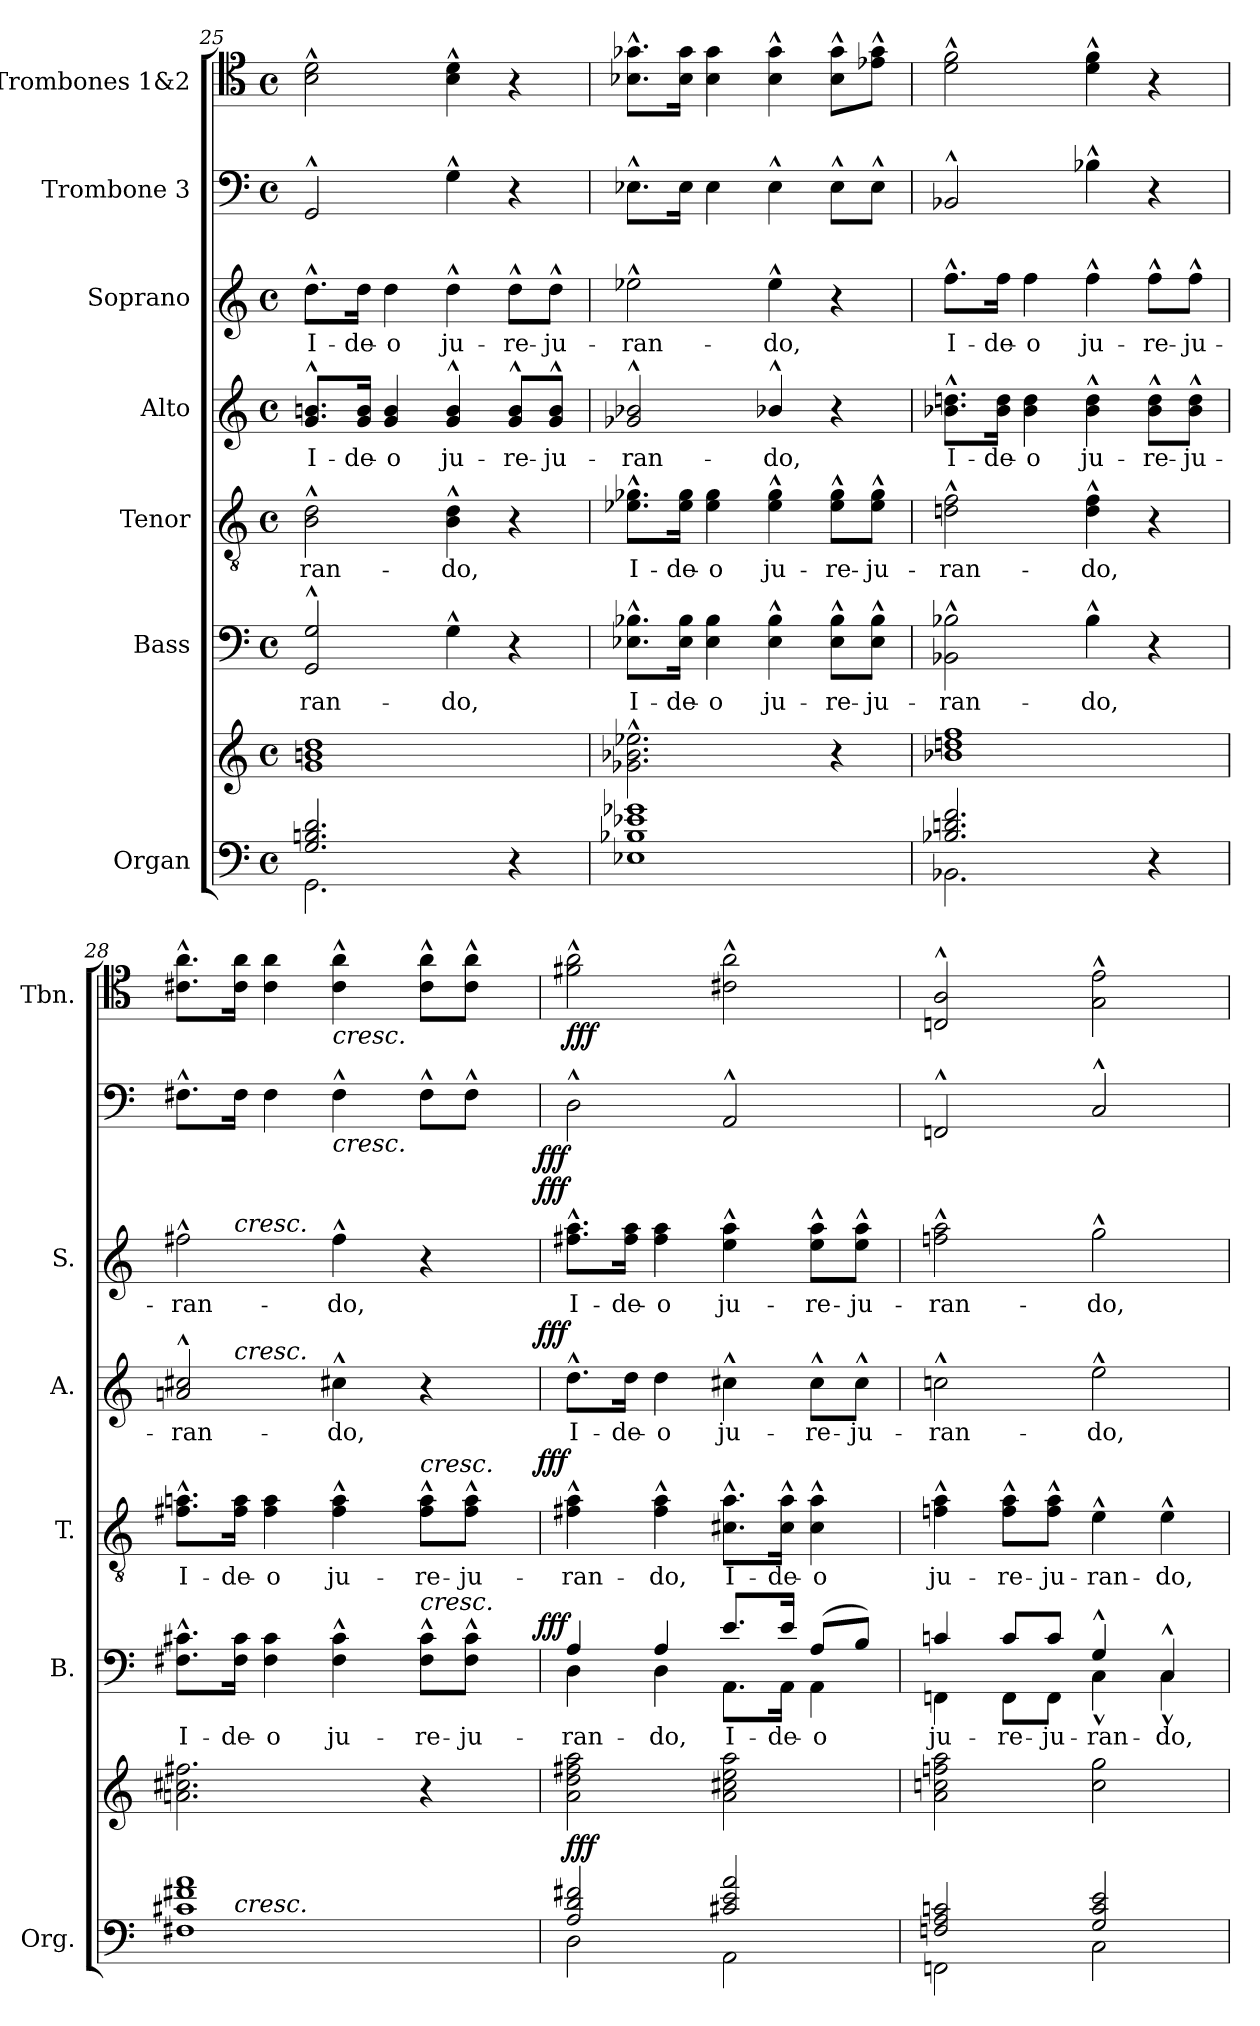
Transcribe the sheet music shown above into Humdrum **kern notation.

**kern	**kern	**dynam	**kern	**text	**dynam	**kern	**text	**dynam	**kern	**text	**dynam	**kern	**text	**dynam	**kern	**dynam	**kern	**dynam
*part7	*part7	*part7	*part6	*part6	*part6	*part5	*part5	*part5	*part4	*part4	*part4	*part3	*part3	*part3	*part2	*part2	*part1	*part1
*staff8	*staff7	*staff7/8	*staff6	*staff6	*staff6	*staff5	*staff5	*staff5	*staff4	*staff4	*staff4	*staff3	*staff3	*staff3	*staff2	*staff2	*staff1	*staff1
*I"Organ	*	*	*I"Bass	*	*	*I"Tenor	*	*	*I"Alto	*	*	*I"Soprano	*	*	*I"Trombone 3	*	*I"Trombones 1&2	*
*I'Org.	*	*	*I'B.	*	*	*I'T.	*	*	*I'A.	*	*	*I'S.	*	*	*	*	*I'Tbn.	*
*clefF4	*clefG2	*	*clefF4	*	*	*clefGv2	*	*	*clefG2	*	*	*clefG2	*	*	*clefF4	*	*clefC4	*
*	*	*	*	*	*	*ITrd7c12	*	*	*	*	*	*	*	*	*	*	*	*
*k[]	*k[]	*	*k[]	*	*	*k[]	*	*	*k[]	*	*	*k[]	*	*	*k[]	*	*k[]	*
*C:	*C:	*	*C:	*	*	*C:	*	*	*C:	*	*	*C:	*	*	*C:	*	*C:	*
*M4/4	*M4/4	*	*M4/4	*	*	*M4/4	*	*	*M4/4	*	*	*M4/4	*	*	*M4/4	*	*M4/4	*
*met(c)	*met(c)	*	*met(c)	*	*	*met(c)	*	*	*met(c)	*	*	*met(c)	*	*	*met(c)	*	*met(c)	*
=25	=25	=25	=25	=25	=25	=25	=25	=25	=25	=25	=25	=25	=25	=25	=25	=25	=25	=25
*^	*	*	*	*	*	*	*	*	*	*	*	*	*	*	*	*	*	*
!	!	!	!	!	!LO:LY:b:color=#000000	!	!	!	!	!	!	!	!	!	!	!	!	!	!
!	!	!	!	!	!	!	!	!LO:LY:b:color=#000000	!	!	!	!	!	!	!	!	!	!	!
!	!	!	!	!	!	!	!	!	!	!	!LO:LY:b:color=#000000	!	!	!	!	!	!	!	!
!	!	!	!	!	!	!	!	!	!	!	!	!	!	!LO:LY:b:color=#000000	!	!	!	!	!
2.Gi/ 2.Bni 2.di	2.GGi\	1gi 1bni 1ddi	.	2GGi/^^ 2Gi^^	-ran-	.	2BBi\^^ 2Di^^	-ran-	.	8.gi^^/ 8.bni^^/L	I-	.	8.dd^^i\L	I-	.	2GG^^i/	.	2Bi\^^ 2di^^	.
!	!	!	!	!	!	!	!	!	!	!	!LO:LY:b:color=#000000	!	!	!	!	!	!	!	!
!	!	!	!	!	!	!	!	!	!	!	!	!	!	!LO:LY:b:color=#000000	!	!	!	!	!
.	.	.	.	.	.	.	.	.	.	16gi/ 16bi/Jk	-de-	.	16ddi\Jk	-de-	.	.	.	.	.
!	!	!	!	!	!	!	!	!	!	!	!LO:LY:b:color=#000000	!	!	!	!	!	!	!	!
!	!	!	!	!	!	!	!	!	!	!	!	!	!	!LO:LY:b:color=#000000	!	!	!	!	!
.	.	.	.	.	.	.	.	.	.	4gi/ 4bi	-o	.	4ddi\	-o	.	.	.	.	.
!	!	!	!	!	!LO:LY:b:color=#000000	!	!	!	!	!	!	!	!	!	!	!	!	!	!
!	!	!	!	!	!	!	!	!LO:LY:b:color=#000000	!	!	!	!	!	!	!	!	!	!	!
!	!	!	!	!	!	!	!	!	!	!	!LO:LY:b:color=#000000	!	!	!	!	!	!	!	!
!	!	!	!	!	!	!	!	!	!	!	!	!	!	!LO:LY:b:color=#000000	!	!	!	!	!
.	.	.	.	4G^^i\	-do,	.	4BBi\^^ 4Di^^	-do,	.	4gi/^^ 4bi^^	ju-	.	4dd^^i\	ju-	.	4G^^i\	.	4Bi\^^ 4di^^	.
!	!	!	!	!	!	!	!	!	!	!	!LO:LY:b:color=#000000	!	!	!	!	!	!	!	!
!	!	!	!	!	!	!	!	!	!	!	!	!	!	!LO:LY:b:color=#000000	!	!	!	!	!
4r	4ryy	.	.	4r	.	.	4r	.	.	8gi^^/ 8bi^^/L	-re-	.	8dd^^i\L	-re-	.	4r	.	4r	.
!	!	!	!	!	!	!	!	!	!	!	!LO:LY:b:color=#000000	!	!	!	!	!	!	!	!
!	!	!	!	!	!	!	!	!	!	!	!	!	!	!LO:LY:b:color=#000000	!	!	!	!	!
.	.	.	.	.	.	.	.	.	.	8gi^^/ 8bi^^/J	-ju-	.	8dd^^i\J	-ju-	.	.	.	.	.
*v	*v	*	*	*	*	*	*	*	*	*	*	*	*	*	*	*	*	*	*
=26	=26	=26	=26	=26	=26	=26	=26	=26	=26	=26	=26	=26	=26	=26	=26	=26	=26	=26
!	!	!	!	!LO:LY:b:color=#000000	!	!	!	!	!	!	!	!	!	!	!	!	!	!
!	!	!	!	!	!	!	!LO:LY:b:color=#000000	!	!	!	!	!	!	!	!	!	!	!
!	!	!	!	!	!	!	!	!	!	!LO:LY:b:color=#000000	!	!	!	!	!	!	!	!
!	!	!	!	!	!	!	!	!	!	!	!	!	!LO:LY:b:color=#000000	!	!	!	!	!
1E-Xi 1B-Xi 1e-Xi 1g-Xi	2.g-Xi\^^ 2.b-Xi^^ 2.ee-Xi^^	.	8.E-Xi^^\ 8.B-Xi^^\L	I-	.	8.E-Xi^^\ 8.G-Xi^^\L	I-	.	2g-Xi/^^ 2b-Xi^^	-ran-	.	2ee-X^^i\	-ran-	.	8.E-X^^i\L	.	8.B-Xi^^\ 8.g-Xi^^\L	.
!	!	!	!	!LO:LY:b:color=#000000	!	!	!	!	!	!	!	!	!	!	!	!	!	!
!	!	!	!	!	!	!	!LO:LY:b:color=#000000	!	!	!	!	!	!	!	!	!	!	!
.	.	.	16E-i\ 16B-i\Jk	-de-	.	16E-i\ 16G-i\Jk	-de-	.	.	.	.	.	.	.	16E-i\Jk	.	16B-i\ 16g-i\Jk	.
!	!	!	!	!LO:LY:b:color=#000000	!	!	!	!	!	!	!	!	!	!	!	!	!	!
!	!	!	!	!	!	!	!LO:LY:b:color=#000000	!	!	!	!	!	!	!	!	!	!	!
.	.	.	4E-i\ 4B-i	-o	.	4E-i\ 4G-i	-o	.	.	.	.	.	.	.	4E-i\	.	4B-i\ 4g-i	.
!	!	!	!	!LO:LY:b:color=#000000	!	!	!	!	!	!	!	!	!	!	!	!	!	!
!	!	!	!	!	!	!	!LO:LY:b:color=#000000	!	!	!	!	!	!	!	!	!	!	!
!	!	!	!	!	!	!	!	!	!	!LO:LY:b:color=#000000	!	!	!	!	!	!	!	!
!	!	!	!	!	!	!	!	!	!	!	!	!	!LO:LY:b:color=#000000	!	!	!	!	!
.	.	.	4E-i\^^ 4B-i^^	ju-	.	4E-i\^^ 4G-i^^	ju-	.	4b-X^^i/	-do,	.	4ee-^^i\	-do,	.	4E-^^i\	.	4B-i\^^ 4g-i^^	.
!	!	!	!	!LO:LY:b:color=#000000	!	!	!	!	!	!	!	!	!	!	!	!	!	!
!	!	!	!	!	!	!	!LO:LY:b:color=#000000	!	!	!	!	!	!	!	!	!	!	!
.	4r	.	8E-i^^\ 8B-i^^\L	-re-	.	8E-i^^\ 8G-i^^\L	-re-	.	4r	.	.	4r	.	.	8E-^^i\L	.	8B-i^^\ 8g-i^^\L	.
!	!	!	!	!LO:LY:b:color=#000000	!	!	!	!	!	!	!	!	!	!	!	!	!	!
!	!	!	!	!	!	!	!LO:LY:b:color=#000000	!	!	!	!	!	!	!	!	!	!	!
.	.	.	8E-i^^\ 8B-i^^\J	-ju-	.	8E-i^^\ 8G-i^^\J	-ju-	.	.	.	.	.	.	.	8E-^^i\J	.	8e-Xi^^\ 8g-i^^\J	.
=27	=27	=27	=27	=27	=27	=27	=27	=27	=27	=27	=27	=27	=27	=27	=27	=27	=27	=27
*^	*	*	*	*	*	*	*	*	*	*	*	*	*	*	*	*	*	*
!	!	!	!	!	!LO:LY:b:color=#000000	!	!	!	!	!	!	!	!	!	!	!	!	!	!
!	!	!	!	!	!	!	!	!LO:LY:b:color=#000000	!	!	!	!	!	!	!	!	!	!	!
!	!	!	!	!	!	!	!	!	!	!	!LO:LY:b:color=#000000	!	!	!	!	!	!	!	!
!	!	!	!	!	!	!	!	!	!	!	!	!	!	!LO:LY:b:color=#000000	!	!	!	!	!
2.B-Xi/ 2.dni 2.fi	2.BB-Xi\	1b-Xi 1ddni 1ffi	.	2BB-Xi\^^ 2B-Xi^^	-ran-	.	2Dni\^^ 2Fi^^	-ran-	.	8.b-Xi^^\ 8.ddni^^\L	I-	.	8.ff^^i\L	I-	.	2BB-X^^i/	.	2di\^^ 2fi^^	.
!	!	!	!	!	!	!	!	!	!	!	!LO:LY:b:color=#000000	!	!	!	!	!	!	!	!
!	!	!	!	!	!	!	!	!	!	!	!	!	!	!LO:LY:b:color=#000000	!	!	!	!	!
.	.	.	.	.	.	.	.	.	.	16b-i\ 16ddi\Jk	-de-	.	16ffi\Jk	-de-	.	.	.	.	.
!	!	!	!	!	!	!	!	!	!	!	!LO:LY:b:color=#000000	!	!	!	!	!	!	!	!
!	!	!	!	!	!	!	!	!	!	!	!	!	!	!LO:LY:b:color=#000000	!	!	!	!	!
.	.	.	.	.	.	.	.	.	.	4b-i\ 4ddi	-o	.	4ffi\	-o	.	.	.	.	.
!	!	!	!	!	!LO:LY:b:color=#000000	!	!	!	!	!	!	!	!	!	!	!	!	!	!
!	!	!	!	!	!	!	!	!LO:LY:b:color=#000000	!	!	!	!	!	!	!	!	!	!	!
!	!	!	!	!	!	!	!	!	!	!	!LO:LY:b:color=#000000	!	!	!	!	!	!	!	!
!	!	!	!	!	!	!	!	!	!	!	!	!	!	!LO:LY:b:color=#000000	!	!	!	!	!
.	.	.	.	4B-^^i\	-do,	.	4Di\^^ 4Fi^^	-do,	.	4b-i\^^ 4ddi^^	ju-	.	4ff^^i\	ju-	.	4B-X^^i\	.	4di\^^ 4fi^^	.
!	!	!	!	!	!	!	!	!	!	!	!LO:LY:b:color=#000000	!	!	!	!	!	!	!	!
!	!	!	!	!	!	!	!	!	!	!	!	!	!	!LO:LY:b:color=#000000	!	!	!	!	!
4r	4ryy	.	.	4r	.	.	4r	.	.	8b-i^^\ 8ddi^^\L	-re-	.	8ff^^i\L	-re-	.	4r	.	4r	.
!	!	!	!	!	!	!	!	!	!	!	!LO:LY:b:color=#000000	!	!	!	!	!	!	!	!
!	!	!	!	!	!	!	!	!	!	!	!	!	!	!LO:LY:b:color=#000000	!	!	!	!	!
.	.	.	.	.	.	.	.	.	.	8b-i^^\ 8ddi^^\J	-ju-	.	8ff^^i\J	-ju-	.	.	.	.	.
!!LO:LB:g=z
=28	=28	=28	=28	=28	=28	=28	=28	=28	=28	=28	=28	=28	=28	=28	=28	=28	=28	=28	=28
!	!	!	!	!	!LO:LY:b:color=#000000	!	!	!	!	!	!	!	!	!	!	!	!	!	!
!	!	!	!	!	!	!	!	!LO:LY:b:color=#000000	!	!	!	!	!	!	!	!	!	!	!
!	!	!	!	!	!	!	!	!	!	!	!LO:LY:b:color=#000000	!	!	!	!	!	!	!	!
!	!	!	!	!	!	!	!	!	!	!	!	!	!	!LO:LY:b:color=#000000	!	!	!	!	!
*	*	*	*	*^	*	*	*^	*	*	*^	*	*	*^	*	*	*^	*	*	*
*	*	*	*	*	*	*	*	*	*	*	*	*	*^	*	*	*	*^	*	*	*	*	*	*	*
1F#Xi 1c#Xi 1f#Xi 1ai	8.ryy	2.ani\ 2.cc#Xi 2.ff#Xi	.	8.F#Xi^^\ 8.c#Xi^^\L	2ryy	I-	.	8.F#Xi^^\ 8.Ani^^\L	2ryy	I-	.	2ani/^^ 2cc#Xi^^	2ryy	8.ryy	-ran-	.	2ff#X^^i\	2ryy	8.ryy	-ran-	.	8.F#X^^i\L	2ryy	.	8.c#Xi^^\ 8.ai^^\L	.
!	!	!	!	!	!	!LO:LY:b:color=#000000	!	!	!	!	!	!	!	!	!	!	!	!	!	!	!	!	!	!	!	!
!	!	!	!	!	!	!	!	!	!	!	!	!	!	!	!	!	!	!	!LO:TX:a:i:t=cresc.	!	!	!	!	!	!	!
!	!	!	!	!	!	!	!	!	!	!	!	!	!	!LO:TX:a:i:t=cresc.	!	!	!	!	!	!	!	!	!	!	!	!
!	!LO:TX:a:i:t=cresc.	!	!	!	!	!	!	!	!	!	!	!	!	!	!	!	!	!	!	!	!	!	!	!	!	!
!	!	!	!	!	!	!	!	!	!	!LO:LY:b:color=#000000	!	!	!	!	!	!	!	!	!	!	!	!	!	!	!	!
.	2ryy	.	.	16F#i\ 16c#i\Jk	.	-de-	.	16F#i\ 16Ai\Jk	.	-de-	.	.	.	2ryy	.	.	.	.	2ryy	.	.	16F#i\Jk	.	.	16c#i\ 16ai\Jk	.
!	!	!	!	!	!	!LO:LY:b:color=#000000	!	!	!	!	!	!	!	!	!	!	!	!	!	!	!	!	!	!	!	!
!	!	!	!	!	!	!	!	!	!	!LO:LY:b:color=#000000	!	!	!	!	!	!	!	!	!	!	!	!	!	!	!	!
.	.	.	.	4F#i\ 4c#i	.	-o	.	4F#i\ 4Ai	.	-o	.	.	.	.	.	.	.	.	.	.	.	4F#i\	.	.	4c#i\ 4ai	.
!	!	!	!	!	!	!LO:LY:b:color=#000000	!	!	!	!	!	!	!	!	!	!	!	!	!	!	!	!	!	!	!	!
!	!	!	!	!	!	!	!	!	!	!LO:LY:b:color=#000000	!	!	!	!	!	!	!	!	!	!	!	!	!	!	!	!
!	!	!	!	!	!	!	!	!	!	!	!	!	!	!	!LO:LY:b:color=#000000	!	!	!	!	!	!	!	!	!	!	!
!	!	!	!	!	!	!	!	!	!	!	!	!	!	!	!	!	!	!	!	!	!	!	!	!	!LO:TX:b:i:t=cresc.	!
!	!	!	!	!	!	!	!	!	!	!	!	!	!	!	!	!	!	!	!	!	!	!LO:TX:b:i:t=cresc.	!	!	!	!
!	!	!	!	!	!	!	!	!	!	!	!	!	!	!	!	!	!	!	!	!LO:LY:b:color=#000000	!	!	!	!	!	!
.	.	.	.	4F#i\^^ 4c#i^^	4ryy	ju-	.	4F#i\^^ 4Ai^^	4ryy	ju-	.	4cc#X^^i\	4ryy	.	-do,	.	4ff#^^i\	4ryy	.	-do,	.	4F#^^i\	4ryy	.	4c#i\^^ 4ai^^	.
.	4ryy	.	.	.	.	.	.	.	.	.	.	.	.	4ryy	.	.	.	.	4ryy	.	.	.	.	.	.	.
!	!	!	!	!	!	!LO:LY:b:color=#000000	!	!	!	!	!	!	!	!	!	!	!	!	!	!	!	!	!	!	!	!
!	!	!	!	!	!	!	!	!LO:TX:a:i:t=cresc.	!	!	!	!	!	!	!	!	!	!	!	!	!	!	!	!	!	!
!	!	!	!	!LO:TX:a:i:t=cresc.	!	!	!	!	!	!	!	!	!	!	!	!	!	!	!	!	!	!	!	!	!	!
!	!	!	!	!	!	!	!	!	!	!LO:LY:b:color=#000000	!	!	!	!	!	!	!	!	!	!	!	!	!	!	!	!
.	.	4r	.	8F#i^^\ 8c#i^^\L	8ryy	-re-	.	8F#i^^\ 8Ai^^\L	8ryy	-re-	.	4r	8ryy	.	.	.	4r	8ryy	.	.	.	8F#^^i\L	8ryy	.	8c#i^^\ 8ai^^\L	.
!	!	!	!	!	!	!LO:LY:b:color=#000000	!	!	!	!	!	!	!	!	!	!	!	!	!	!	!	!	!	!	!	!
!	!	!	!	!	!	!	!	!	!	!LO:LY:b:color=#000000	!	!	!	!	!	!	!	!	!	!	!	!	!	!	!	!
.	.	.	.	8F#i^^\ 8c#i^^\J	16ryy	-ju-	.	8F#i^^\ 8Ai^^\J	16ryy	-ju-	.	.	16ryy	.	.	.	.	16ryy	.	.	.	8F#^^i\J	16ryy	.	8c#i^^\ 8ai^^\J	.
.	16ryy	.	.	.	32ryy	.	.	.	32ryy	.	.	.	32ryy	16ryy	.	.	.	32ryy	16ryy	.	.	.	32ryy	.	.	.
.	.	.	.	.	64ryy	.	.	.	64ryy	.	.	.	64ryy	.	.	.	.	64ryy	.	.	.	.	64ryy	.	.	.
.	.	.	.	.	128...ryy	.	.	.	128...ryy	.	.	.	128...ryy	.	.	.	.	128...ryy	.	.	.	.	128...ryy	.	.	.
.	.	.	.	.	1024ryy	.	fff	.	1024ryy	.	fff	.	1024ryy	.	.	fff	.	1024ryy	.	.	fff	.	1024ryy	fff	.	.
*	*	*	*	*	*	*	*	*v	*v	*	*	*	*	*	*	*	*v	*v	*v	*	*	*v	*v	*	*	*
*	*	*	*	*	*	*	*	*	*	*	*v	*v	*v	*	*	*	*	*	*	*	*	*
=29	=29	=29	=29	=29	=29	=29	=29	=29	=29	=29	=29	=29	=29	=29	=29	=29	=29	=29	=29	=29
*	*	*	*	*	*	*	*	*^	*	*	*^	*	*	*^	*	*	*^	*	*	*
*	*	*	*	*	*	*	*	*	*	*	*	*	*^	*	*	*	*^	*	*	*	*	*	*	*
!	!	!	!	!	!	!LO:LY:b:color=#000000	!	!	!	!	!	!	!	!	!	!	!	!	!	!	!	!	!	!	!	!
*	*	*	*	*	*	*	*	*v	*v	*	*	*	*	*	*	*	*v	*v	*v	*	*	*v	*v	*	*	*
*	*	*	*	*	*	*	*	*	*	*	*v	*v	*v	*	*	*	*	*	*	*	*	*
*	*	*	*	*	*	*	*	*^	*	*	*^	*	*	*^	*	*	*^	*	*	*
*	*	*	*	*	*	*	*	*	*	*	*	*	*^	*	*	*	*^	*	*	*	*	*	*	*
!	!	!	!	!	!	!	!	!	!	!LO:LY:b:color=#000000	!	!	!	!	!	!	!	!	!	!	!	!	!	!	!	!
*	*	*	*	*	*	*	*	*v	*v	*	*	*	*	*	*	*	*v	*v	*v	*	*	*v	*v	*	*	*
*	*	*	*	*	*	*	*	*	*	*	*v	*v	*v	*	*	*	*	*	*	*	*	*
*	*	*	*	*	*	*	*	*^	*	*	*^	*	*	*^	*	*	*^	*	*	*
*	*	*	*	*	*	*	*	*	*	*	*	*	*^	*	*	*	*^	*	*	*	*	*	*	*
!	!	!	!	!	!	!	!	!	!	!	!	!	!	!	!LO:LY:b:color=#000000	!	!	!	!	!	!	!	!	!	!	!
*	*	*	*	*	*	*	*	*v	*v	*	*	*	*	*	*	*	*v	*v	*v	*	*	*v	*v	*	*	*
*	*	*	*	*	*	*	*	*	*	*	*v	*v	*v	*	*	*	*	*	*	*	*	*
*	*	*	*	*	*	*	*	*^	*	*	*^	*	*	*^	*	*	*^	*	*	*
*	*	*	*	*	*	*	*	*	*	*	*	*	*^	*	*	*	*^	*	*	*	*	*	*	*
!	!	!	!	!	!	!	!	!	!	!	!	!	!	!	!	!	!	!	!	!LO:LY:b:color=#000000	!	!	!	!	!	!
*	*	*	*	*	*	*	*	*v	*v	*	*	*	*	*	*	*	*v	*v	*v	*	*	*v	*v	*	*	*
*	*	*	*	*	*	*	*	*	*	*	*v	*v	*v	*	*	*	*	*	*	*	*	*
2Ai/ 2di 2f#Xi	2Di\	2ai\ 2ddi 2ff#Xi 2aai	fff	4Ai/	4Di\	-ran-	.	4F#Xi\^^ 4Ai^^	-ran-	.	8.dd^^i\L	I-	.	8.ff#Xi^^\ 8.aai^^\L	I-	.	2D^^i\	.	2f#Xi\^^ 2ai^^	fff
!	!	!	!	!	!	!	!	!	!	!	!	!LO:LY:b:color=#000000	!	!	!	!	!	!	!	!
!	!	!	!	!	!	!	!	!	!	!	!	!	!	!	!LO:LY:b:color=#000000	!	!	!	!	!
.	.	.	.	.	.	.	.	.	.	.	16ddi\Jk	-de-	.	16ff#i\ 16aai\Jk	-de-	.	.	.	.	.
!	!	!	!	!	!	!LO:LY:b:color=#000000	!	!	!	!	!	!	!	!	!	!	!	!	!	!
!	!	!	!	!	!	!	!	!	!LO:LY:b:color=#000000	!	!	!	!	!	!	!	!	!	!	!
!	!	!	!	!	!	!	!	!	!	!	!	!LO:LY:b:color=#000000	!	!	!	!	!	!	!	!
!	!	!	!	!	!	!	!	!	!	!	!	!	!	!	!LO:LY:b:color=#000000	!	!	!	!	!
.	.	.	.	4Ai/	4Di\	-do,	.	4F#i\^^ 4Ai^^	-do,	.	4ddi\	-o	.	4ff#i\ 4aai	-o	.	.	.	.	.
!	!	!	!	!	!	!LO:LY:b:color=#000000	!	!	!	!	!	!	!	!	!	!	!	!	!	!
!	!	!	!	!	!	!	!	!	!LO:LY:b:color=#000000	!	!	!	!	!	!	!	!	!	!	!
!	!	!	!	!	!	!	!	!	!	!	!	!LO:LY:b:color=#000000	!	!	!	!	!	!	!	!
!	!	!	!	!	!	!	!	!	!	!	!	!	!	!	!LO:LY:b:color=#000000	!	!	!	!	!
2c#Xi/ 2ei 2ai	2AAi\	2ai\ 2cc#Xi 2eei 2aai	.	8.ei/L	8.AAi\L	I-	.	8.C#Xi^^\ 8.Ai^^\L	I-	.	4cc#X^^i\	ju-	.	4eei\^^ 4aai^^	ju-	.	2AA^^i/	.	2c#Xi\^^ 2ai^^	.
!	!	!	!	!	!	!LO:LY:b:color=#000000	!	!	!	!	!	!	!	!	!	!	!	!	!	!
!	!	!	!	!	!	!	!	!	!LO:LY:b:color=#000000	!	!	!	!	!	!	!	!	!	!	!
.	.	.	.	16ei/Jk	16AAi\Jk	-de-	.	16C#i^^\ 16Ai^^\Jk	-de-	.	.	.	.	.	.	.	.	.	.	.
!	!	!	!	!	!	!LO:LY:b:color=#000000	!	!	!	!	!	!	!	!	!	!	!	!	!	!
!	!	!	!	!	!	!	!	!	!LO:LY:b:color=#000000	!	!	!	!	!	!	!	!	!	!	!
!	!	!	!	!	!	!	!	!	!	!	!	!LO:LY:b:color=#000000	!	!	!	!	!	!	!	!
!	!	!	!	!	!	!	!	!	!	!	!	!	!	!	!LO:LY:b:color=#000000	!	!	!	!	!
.	.	.	.	(8Ai/L	4AAi\	-o	.	4C#i\^^ 4Ai^^	-o	.	8cc#^^i\L	-re-	.	8eei^^\ 8aai^^\L	-re-	.	.	.	.	.
!	!	!	!	!	!	!	!	!	!	!	!	!LO:LY:b:color=#000000	!	!	!	!	!	!	!	!
!	!	!	!	!	!	!	!	!	!	!	!	!	!	!	!LO:LY:b:color=#000000	!	!	!	!	!
.	.	.	.	8Bi/J)	.	.	.	.	.	.	8cc#^^i\J	-ju-	.	8eei^^\ 8aai^^\J	-ju-	.	.	.	.	.
=30	=30	=30	=30	=30	=30	=30	=30	=30	=30	=30	=30	=30	=30	=30	=30	=30	=30	=30	=30	=30
!	!	!	!	!	!	!LO:LY:b:color=#000000	!	!	!	!	!	!	!	!	!	!	!	!	!	!
!	!	!	!	!	!	!	!	!	!LO:LY:b:color=#000000	!	!	!	!	!	!	!	!	!	!	!
!	!	!	!	!	!	!	!	!	!	!	!	!LO:LY:b:color=#000000	!	!	!	!	!	!	!	!
!	!	!	!	!	!	!	!	!	!	!	!	!	!	!	!LO:LY:b:color=#000000	!	!	!	!	!
2Fni/ 2Ai 2cni	2FFni\	2ai\ 2ccni 2ffni 2aai	.	4cni/	4FFni\	ju-	.	4Fni\^^ 4Ai^^	ju-	.	2ccn^^i\	-ran-	.	2ffni\^^ 2aai^^	-ran-	.	2FFn^^i/	.	2Cni/^^ 2Ai^^	.
!	!	!	!	!	!	!LO:LY:b:color=#000000	!	!	!	!	!	!	!	!	!	!	!	!	!	!
!	!	!	!	!	!	!	!	!	!LO:LY:b:color=#000000	!	!	!	!	!	!	!	!	!	!	!
.	.	.	.	8ci/L	8FFi\L	-re-	.	8Fi^^\ 8Ai^^\L	-re-	.	.	.	.	.	.	.	.	.	.	.
!	!	!	!	!	!	!LO:LY:b:color=#000000	!	!	!	!	!	!	!	!	!	!	!	!	!	!
!	!	!	!	!	!	!	!	!	!LO:LY:b:color=#000000	!	!	!	!	!	!	!	!	!	!	!
.	.	.	.	8ci/J	8FFi\J	-ju-	.	8Fi^^\ 8Ai^^\J	-ju-	.	.	.	.	.	.	.	.	.	.	.
!	!	!	!	!	!	!LO:LY:b:color=#000000	!	!	!	!	!	!	!	!	!	!	!	!	!	!
!	!	!	!	!	!	!	!	!	!LO:LY:b:color=#000000	!	!	!	!	!	!	!	!	!	!	!
!	!	!	!	!	!	!	!	!	!	!	!	!LO:LY:b:color=#000000	!	!	!	!	!	!	!	!
!	!	!	!	!	!	!	!	!	!	!	!	!	!	!	!LO:LY:b:color=#000000	!	!	!	!	!
2Gi/ 2ci 2ei	2Ci\	2cci\ 2ggi	.	4G^^i/	4C^^i\	-ran-	.	4E^^i\	-ran-	.	2ee^^i\	-do,	.	2gg^^i\	-do,	.	2C^^i/	.	2Gi\^^ 2ei^^	.
!	!	!	!	!	!	!LO:LY:b:color=#000000	!	!	!	!	!	!	!	!	!	!	!	!	!	!
!	!	!	!	!	!	!	!	!	!LO:LY:b:color=#000000	!	!	!	!	!	!	!	!	!	!	!
.	.	.	.	4C^^i/	4C^^i\	-do,	.	4E^^i\	-do,	.	.	.	.	.	.	.	.	.	.	.
*v	*v	*	*	*v	*v	*	*	*	*	*	*	*	*	*	*	*	*	*	*	*
=	=	=	=	=	=	=	=	=	=	=	=	=	=	=	=	=	=	=
*-	*-	*-	*-	*-	*-	*-	*-	*-	*-	*-	*-	*-	*-	*-	*-	*-	*-	*-
